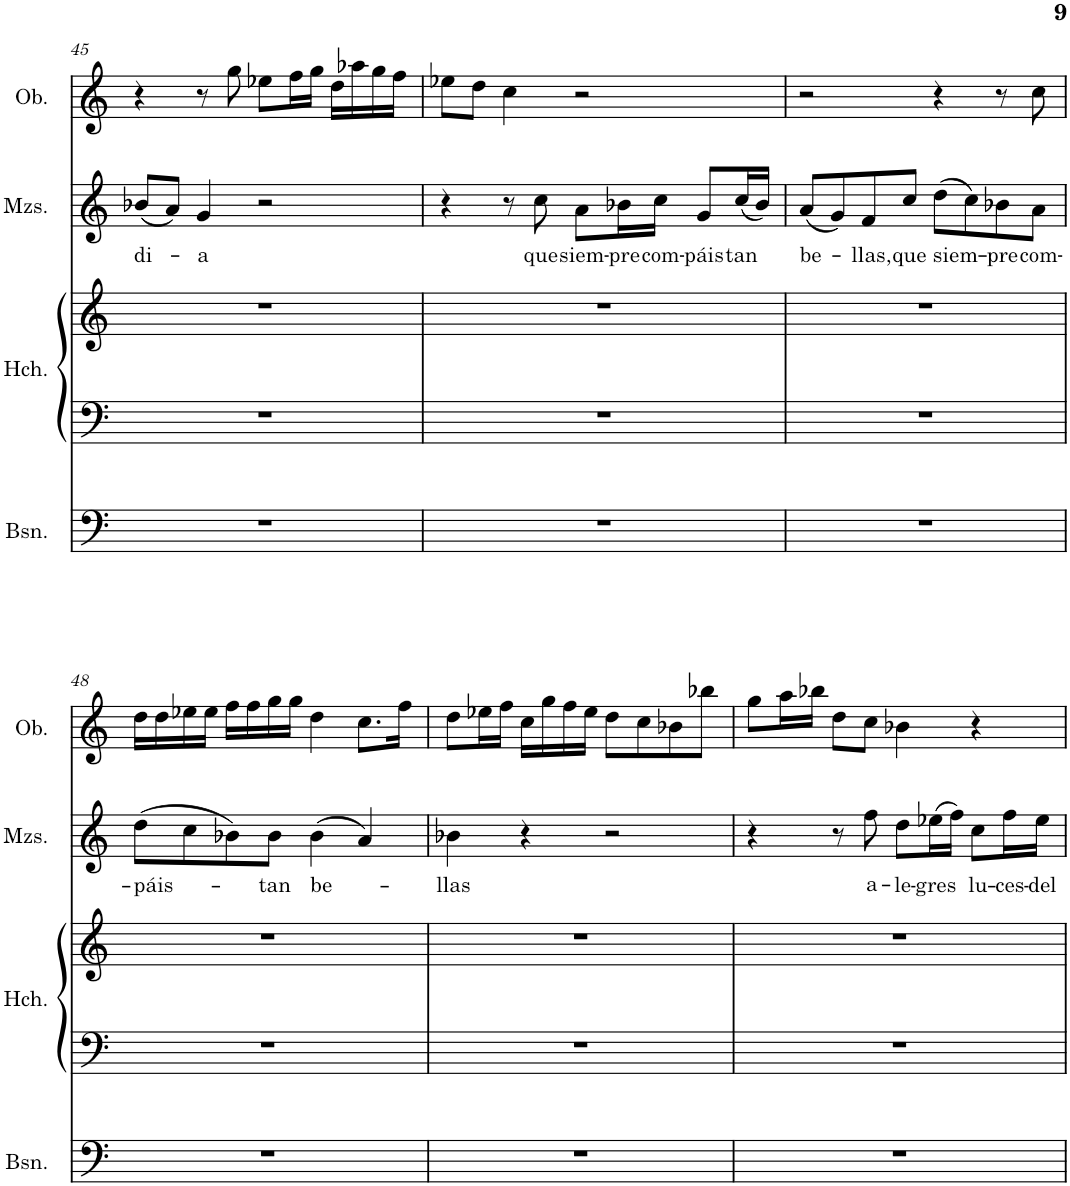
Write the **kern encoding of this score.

**kern	**kern	**kern	**kern	**text	**kern
*part4	*part3	*part3	*part2	*part2	*part1
*staff5	*staff4	*staff3	*staff2	*staff2	*staff1
*I"Bassoon	*I"Harpsichord	*	*I"Mezzo-soprano	*	*I"Oboe
*I'Bsn.	*I'Hch.	*	*I'Mzs.	*	*I'Ob.
!!LO:PB:g=z
*clefF4	*clefF4	*clefG2	*clefG2	*	*clefG2
*k[]	*k[]	*k[]	*k[]	*	*k[]
*M4/4	*M4/4	*M4/4	*M4/4	*	*M4/4
=45	=45	=45	=45	=45	=45
!	!	!	!	!LO:LY:b	!
1r	1r	1r	(8b-X/L	di-	4r
.	.	.	8a/J)	.	.
!	!	!	!	!LO:LY:b	!
.	.	.	4g/	-a	8r
.	.	.	.	.	8gg\
.	.	.	2r	.	8ee-X\L
.	.	.	.	.	16ff\L
.	.	.	.	.	16gg\JJ
.	.	.	.	.	16dd\LL
.	.	.	.	.	16aa-X\
.	.	.	.	.	16gg\
.	.	.	.	.	16ff\JJ
=46	=46	=46	=46	=46	=46
1r	1r	1r	4r	.	8ee-X\L
.	.	.	.	.	8dd\J
.	.	.	8r	.	4cc\
!	!	!	!	!LO:LY:b	!
.	.	.	8cc\	que	.
!	!	!	!	!LO:LY:b	!
.	.	.	8a\L	siem-	2r
!	!	!	!	!LO:LY:b	!
.	.	.	16b-X\L	-pre	.
!	!	!	!	!LO:LY:b	!
.	.	.	16cc\JJ	com-	.
!	!	!	!	!LO:LY:b	!
.	.	.	8g/L	-páis	.
!	!	!	!	!LO:LY:b	!
.	.	.	(16cc/L	tan	.
.	.	.	16b-/JJ)	.	.
=47	=47	=47	=47	=47	=47
!	!	!	!	!LO:LY:b	!
1r	1r	1r	(8a/L	be-	2r
.	.	.	8g/)	.	.
!	!	!	!	!LO:LY:b	!
.	.	.	8f/	-llas,	.
!	!	!	!	!LO:LY:b	!
.	.	.	8cc/J	que	.
!	!	!	!	!LO:LY:b	!
.	.	.	(8dd\L	siem-	4r
.	.	.	8cc\)	.	.
!	!	!	!	!LO:LY:b	!
.	.	.	8b-X\	-pre	8r
!	!	!	!	!LO:LY:b	!
.	.	.	8a\J	com-	8cc\
!!LO:LB:g=z
=48	=48	=48	=48	=48	=48
!	!	!	!	!LO:LY:b	!
1r	1r	1r	(8dd\L	-páis-	16dd\LL
.	.	.	.	.	16dd\
.	.	.	8cc\	.	16ee-X\
.	.	.	.	.	16ee-\JJ
.	.	.	8b-X\)	.	16ff\LL
.	.	.	.	.	16ff\
!	!	!	!	!LO:LY:b	!
.	.	.	8b-\J	-tan	16gg\
.	.	.	.	.	16gg\JJ
!	!	!	!	!LO:LY:b	!
.	.	.	(4b-\	be-	4dd\
.	.	.	4a/)	.	8.cc\L
.	.	.	.	.	16ff\Jk
=49	=49	=49	=49	=49	=49
!	!	!	!	!LO:LY:b	!
1r	1r	1r	4b-X\	-llas	8dd\L
.	.	.	.	.	16ee-X\L
.	.	.	.	.	16ff\JJ
.	.	.	4r	.	16cc\LL
.	.	.	.	.	16gg\
.	.	.	.	.	16ff\
.	.	.	.	.	16ee-\JJ
.	.	.	2r	.	8dd\L
.	.	.	.	.	8cc\
.	.	.	.	.	8b-X\
.	.	.	.	.	8bb-X\J
=50	=50	=50	=50	=50	=50
1r	1r	1r	4r	.	8gg\L
.	.	.	.	.	16aa\L
.	.	.	.	.	16bb-X\JJ
.	.	.	8r	.	8dd\L
!	!	!	!	!LO:LY:b	!
.	.	.	8ff\	a-	8cc\J
!	!	!	!	!LO:LY:b	!
.	.	.	8dd\L	-le-	4b-X\
!	!	!	!	!LO:LY:b	!
.	.	.	(16ee-X\L	-gres	.
.	.	.	16ff\JJ)	.	.
!	!	!	!	!LO:LY:b	!
.	.	.	8cc\L	lu-	4r
!	!	!	!	!LO:LY:b	!
.	.	.	16ff\L	-ces-	.
!	!	!	!	!LO:LY:b	!
.	.	.	16ee-\JJ	-del	.
=	=	=	=	=	=
*-	*-	*-	*-	*-	*-
